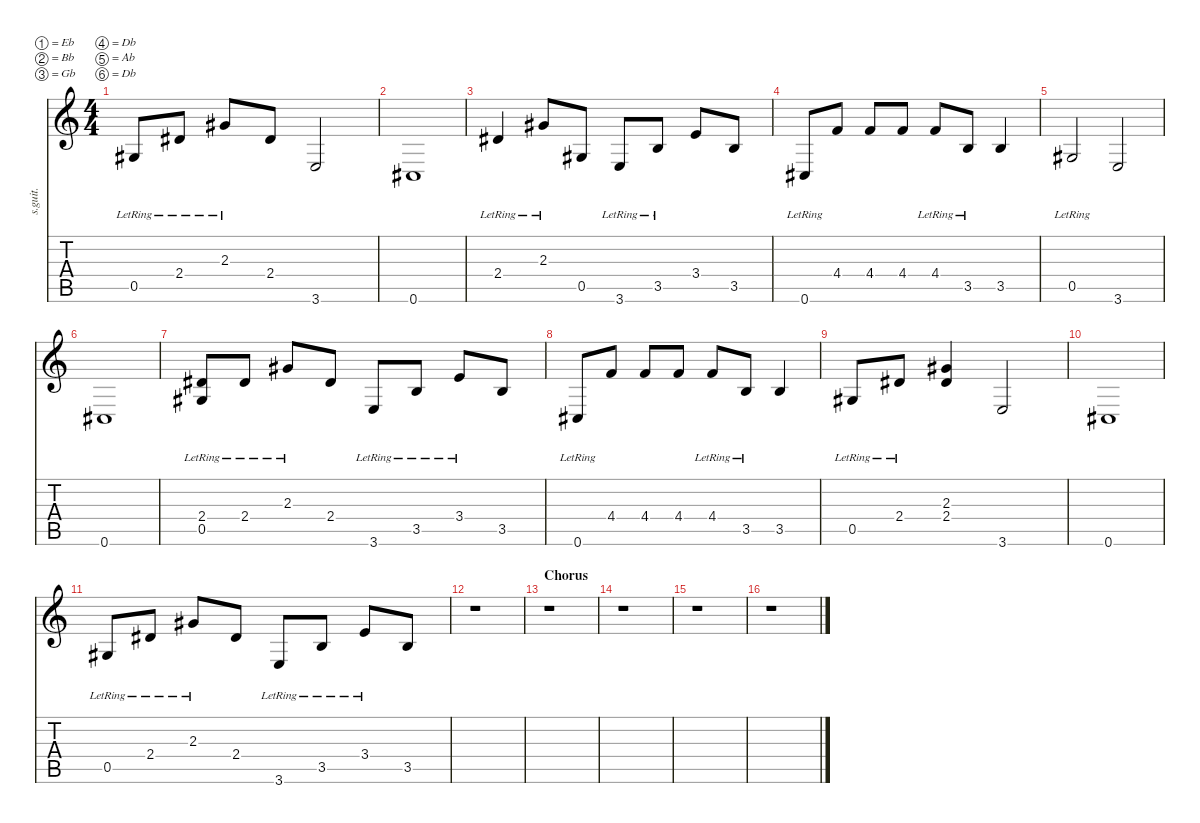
\defaultSystemsLayout 4
\hideDynamics
\bracketExtendMode nobrackets
\track ("Kurt Cobain - Overdubs" "s.guit.") {instrument electricguitarclean}
\staff {score tabs}
\tuning (Eb4 Bb3 Gb3 Db3 Ab2 Db2)
\ts (4 4)
\tempo (100 hide)
\clef g2
\ks c
0.5{lr acc #}.8{lyrics (0 "") lyrics (1 "") lyrics (2 "") lyrics (3 "") lyrics (4 "") dy mf} 2.4{lr acc #}.8{lyrics (0 "") lyrics (1 "") lyrics (2 "") lyrics (3 "") lyrics (4 "")} 2.3{lr acc #}.8{lyrics (0 "") lyrics (1 "") lyrics (2 "") lyrics (3 "") lyrics (4 "")} 2.4{acc #}.8{lyrics (0 "") lyrics (1 "") lyrics (2 "") lyrics (3 "") lyrics (4 "")} 3.6.2{lyrics (0 "") lyrics (1 "") lyrics (2 "") lyrics (3 "") lyrics (4 "")} |
0.6{acc #}.1{lyrics (0 "") lyrics (1 "") lyrics (2 "") lyrics (3 "") lyrics (4 "")} |
2.4{lr acc #}.4{lyrics (0 "") lyrics (1 "") lyrics (2 "") lyrics (3 "") lyrics (4 "")} 2.3{lr acc #}.8{lyrics (0 "") lyrics (1 "") lyrics (2 "") lyrics (3 "") lyrics (4 "")} 0.5{acc #}.8{lyrics (0 "") lyrics (1 "") lyrics (2 "") lyrics (3 "") lyrics (4 "")} 3.6{lr}.8{lyrics (0 "") lyrics (1 "") lyrics (2 "") lyrics (3 "") lyrics (4 "")} 3.5{lr}.8{lyrics (0 "") lyrics (1 "") lyrics (2 "") lyrics (3 "") lyrics (4 "")} 3.4.8{lyrics (0 "") lyrics (1 "") lyrics (2 "") lyrics (3 "") lyrics (4 "")} 3.5.8{lyrics (0 "") lyrics (1 "") lyrics (2 "") lyrics (3 "") lyrics (4 "")} |
0.6{lr acc #}.8{lyrics (0 "") lyrics (1 "") lyrics (2 "") lyrics (3 "") lyrics (4 "")} 4.4.8{lyrics (0 "") lyrics (1 "") lyrics (2 "") lyrics (3 "") lyrics (4 "")} 4.4.8{lyrics (0 "") lyrics (1 "") lyrics (2 "") lyrics (3 "") lyrics (4 "")} 4.4.8{lyrics (0 "") lyrics (1 "") lyrics (2 "") lyrics (3 "") lyrics (4 "")} 4.4{lr}.8{lyrics (0 "") lyrics (1 "") lyrics (2 "") lyrics (3 "") lyrics (4 "")} 3.5{lr}.8{lyrics (0 "") lyrics (1 "") lyrics (2 "") lyrics (3 "") lyrics (4 "")} 3.5.4{lyrics (0 "") lyrics (1 "") lyrics (2 "") lyrics (3 "") lyrics (4 "")} |
0.5{lr acc #}.2{lyrics (0 "") lyrics (1 "") lyrics (2 "") lyrics (3 "") lyrics (4 "")} 3.6.2{lyrics (0 "") lyrics (1 "") lyrics (2 "") lyrics (3 "") lyrics (4 "")} |
0.6{acc #}.1{lyrics (0 "") lyrics (1 "") lyrics (2 "") lyrics (3 "") lyrics (4 "")} |
(2.4{lr acc #} 0.5{lr acc #}).8{lyrics (0 "") lyrics (1 "") lyrics (2 "") lyrics (3 "") lyrics (4 "")} 2.4{lr acc #}.8{lyrics (0 "") lyrics (1 "") lyrics (2 "") lyrics (3 "") lyrics (4 "")} 2.3{lr acc #}.8{lyrics (0 "") lyrics (1 "") lyrics (2 "") lyrics (3 "") lyrics (4 "")} 2.4{acc #}.8{lyrics (0 "") lyrics (1 "") lyrics (2 "") lyrics (3 "") lyrics (4 "")} 3.6{lr}.8{lyrics (0 "") lyrics (1 "") lyrics (2 "") lyrics (3 "") lyrics (4 "")} 3.5{lr}.8{lyrics (0 "") lyrics (1 "") lyrics (2 "") lyrics (3 "") lyrics (4 "")} 3.4{lr}.8{lyrics (0 "") lyrics (1 "") lyrics (2 "") lyrics (3 "") lyrics (4 "")} 3.5.8{lyrics (0 "") lyrics (1 "") lyrics (2 "") lyrics (3 "") lyrics (4 "")} |
0.6{lr acc #}.8{lyrics (0 "") lyrics (1 "") lyrics (2 "") lyrics (3 "") lyrics (4 "")} 4.4.8{lyrics (0 "") lyrics (1 "") lyrics (2 "") lyrics (3 "") lyrics (4 "")} 4.4.8{lyrics (0 "") lyrics (1 "") lyrics (2 "") lyrics (3 "") lyrics (4 "")} 4.4.8{lyrics (0 "") lyrics (1 "") lyrics (2 "") lyrics (3 "") lyrics (4 "")} 4.4{lr}.8{lyrics (0 "") lyrics (1 "") lyrics (2 "") lyrics (3 "") lyrics (4 "")} 3.5{lr}.8{lyrics (0 "") lyrics (1 "") lyrics (2 "") lyrics (3 "") lyrics (4 "")} 3.5.4{lyrics (0 "") lyrics (1 "") lyrics (2 "") lyrics (3 "") lyrics (4 "")} |
0.5{lr acc #}.8{lyrics (0 "") lyrics (1 "") lyrics (2 "") lyrics (3 "") lyrics (4 "")} 2.4{lr acc #}.8{lyrics (0 "") lyrics (1 "") lyrics (2 "") lyrics (3 "") lyrics (4 "")} (2.3{acc #} 2.4{acc #}).4{lyrics (0 "") lyrics (1 "") lyrics (2 "") lyrics (3 "") lyrics (4 "")} 3.6.2{lyrics (0 "") lyrics (1 "") lyrics (2 "") lyrics (3 "") lyrics (4 "")} |
0.6{acc #}.1{lyrics (0 "") lyrics (1 "") lyrics (2 "") lyrics (3 "") lyrics (4 "")} |
0.5{lr acc #}.8{lyrics (0 "") lyrics (1 "") lyrics (2 "") lyrics (3 "") lyrics (4 "")} 2.4{lr acc #}.8{lyrics (0 "") lyrics (1 "") lyrics (2 "") lyrics (3 "") lyrics (4 "")} 2.3{lr acc #}.8{lyrics (0 "") lyrics (1 "") lyrics (2 "") lyrics (3 "") lyrics (4 "")} 2.4{acc #}.8{lyrics (0 "") lyrics (1 "") lyrics (2 "") lyrics (3 "") lyrics (4 "")} 3.6{lr}.8{lyrics (0 "") lyrics (1 "") lyrics (2 "") lyrics (3 "") lyrics (4 "")} 3.5{lr}.8{lyrics (0 "") lyrics (1 "") lyrics (2 "") lyrics (3 "") lyrics (4 "")} 3.4{lr}.8{lyrics (0 "") lyrics (1 "") lyrics (2 "") lyrics (3 "") lyrics (4 "")} 3.5.8{lyrics (0 "") lyrics (1 "") lyrics (2 "") lyrics (3 "") lyrics (4 "")} |
r.1 |
\section ("" "Chorus")
r.1 |
r.1 |
r.1 |
r.1
